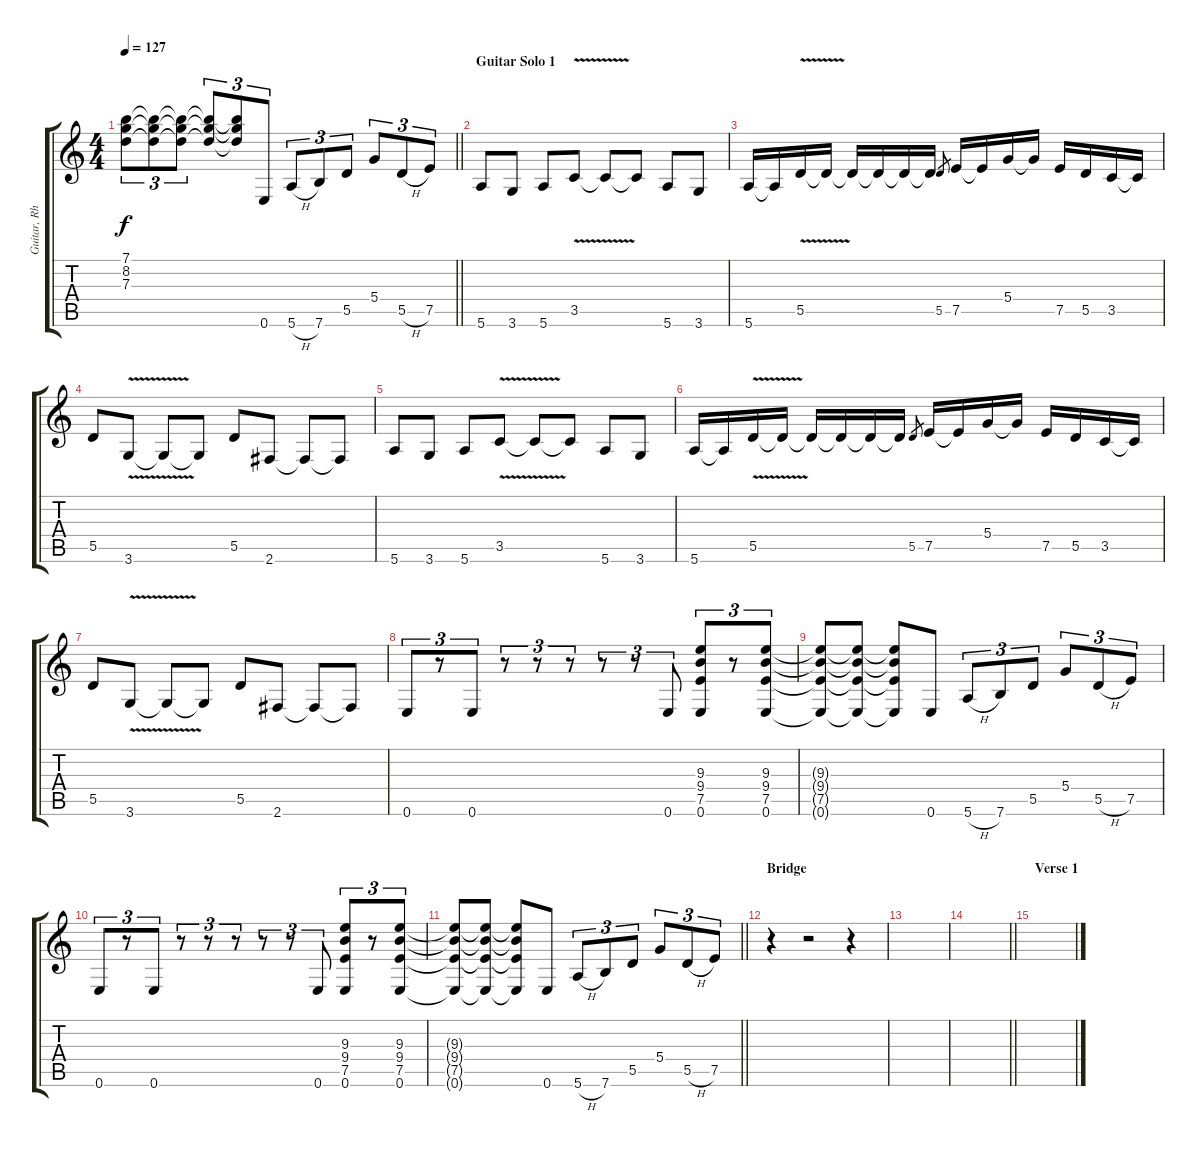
\track ("Guitar, Rhythm" "Guitar, Rh") {instrument distortionguitar}
\staff {score tabs}
\tuning (E4 B3 G3 D3 A2 E2) {hide}
\ts (4 4)
\tempo 127
\clef g2
\barLineRight lightlight
\ks c
(7.1{t} 8.2{t} 7.3{t}).8{tu (3 2) dy f} (7.1{t} 8.2{t} 7.3{t}).8{tu (3 2)} (7.1{t} 8.2{t} 7.3{t}).8{tu (3 2)} (7.1{t} 8.2{t} 7.3{t}).8{tu (3 2)} (7.1{t} 8.2{t} 7.3{t}).8{tu (3 2)} 0.6.8{tu (3 2)} 5.6{h}.8{tu (3 2)} 7.6.8{tu (3 2)} 5.5.8{tu (3 2)} 5.4.8{tu (3 2)} 5.5{h}.8{tu (3 2)} 7.5.8{tu (3 2)} |
\section ("" "Guitar Solo 1")
5.6.8{txt " "} 3.6.8 5.6.8 3.5{v}.8 3.5{t}.8 3.5{t}.8 5.6.8 3.6.8 |
5.6.16 5.6{t}.16 5.5{v}.16 5.5{t}.16 5.5{t}.16 5.5{t}.16 5.5{t}.16 5.5{t}.16 5.5.8{gr} 7.5.16 7.5{t}.16 5.4.16 5.4{t}.16 7.5.16 5.5.16 3.5.16 3.5{t}.16 |
5.5.8 3.6{v}.8 3.6{t}.8 3.6{t}.8 5.5.8 2.6.8 2.6{t}.8 2.6{t}.8 |
5.6.8{txt " "} 3.6.8 5.6.8 3.5{v}.8 3.5{t}.8 3.5{t}.8 5.6.8 3.6.8 |
5.6.16 5.6{t}.16 5.5{v}.16 5.5{t}.16 5.5{t}.16 5.5{t}.16 5.5{t}.16 5.5{t}.16 5.5.8{gr} 7.5.16 7.5{t}.16 5.4.16 5.4{t}.16 7.5.16 5.5.16 3.5.16 3.5{t}.16 |
5.5.8 3.6{v}.8 3.6{t}.8 3.6{t}.8 5.5.8 2.6.8 2.6{t}.8 2.6{t}.8 |
0.6.8{tu (3 2) txt " "} r.8{tu (3 2)} 0.6.8{tu (3 2)} r.8{tu (3 2)} r.8{tu (3 2)} r.8{tu (3 2)} r.8{tu (3 2)} r.8{tu (3 2)} 0.6.8{tu (3 2)} (9.3 9.4 7.5 0.6).8{tu (3 2)} r.8{tu (3 2)} (9.3 9.4 7.5 0.6).8{tu (3 2)} |
(9.3{t} 9.4{t} 7.5{t} 0.6{t}).8 (9.3{t} 9.4{t} 7.5{t} 0.6{t}).8 (9.3{t} 9.4{t} 7.5{t} 0.6{t}).8 0.6.8 5.6{h}.8{tu (3 2)} 7.6.8{tu (3 2)} 5.5.8{tu (3 2)} 5.4.8{tu (3 2)} 5.5{h}.8{tu (3 2)} 7.5.8{tu (3 2)} |
0.6.8{tu (3 2)} r.8{tu (3 2)} 0.6.8{tu (3 2)} r.8{tu (3 2)} r.8{tu (3 2)} r.8{tu (3 2)} r.8{tu (3 2)} r.8{tu (3 2)} 0.6.8{tu (3 2)} (9.3 9.4 7.5 0.6).8{tu (3 2)} r.8{tu (3 2)} (9.3 9.4 7.5 0.6).8{tu (3 2)} |
\barLineRight lightlight
(9.3{t} 9.4{t} 7.5{t} 0.6{t}).8 (9.3{t} 9.4{t} 7.5{t} 0.6{t}).8 (9.3{t} 9.4{t} 7.5{t} 0.6{t}).8 0.6.8 5.6{h}.8{tu (3 2)} 7.6.8{tu (3 2)} 5.5.8{tu (3 2)} 5.4.8{tu (3 2)} 5.5{h}.8{tu (3 2)} 7.5.8{tu (3 2)} |
\section ("" "Bridge")
r.4 r.2 r.4 |
|
\barLineRight lightlight
|
\section ("" "Verse 1")
